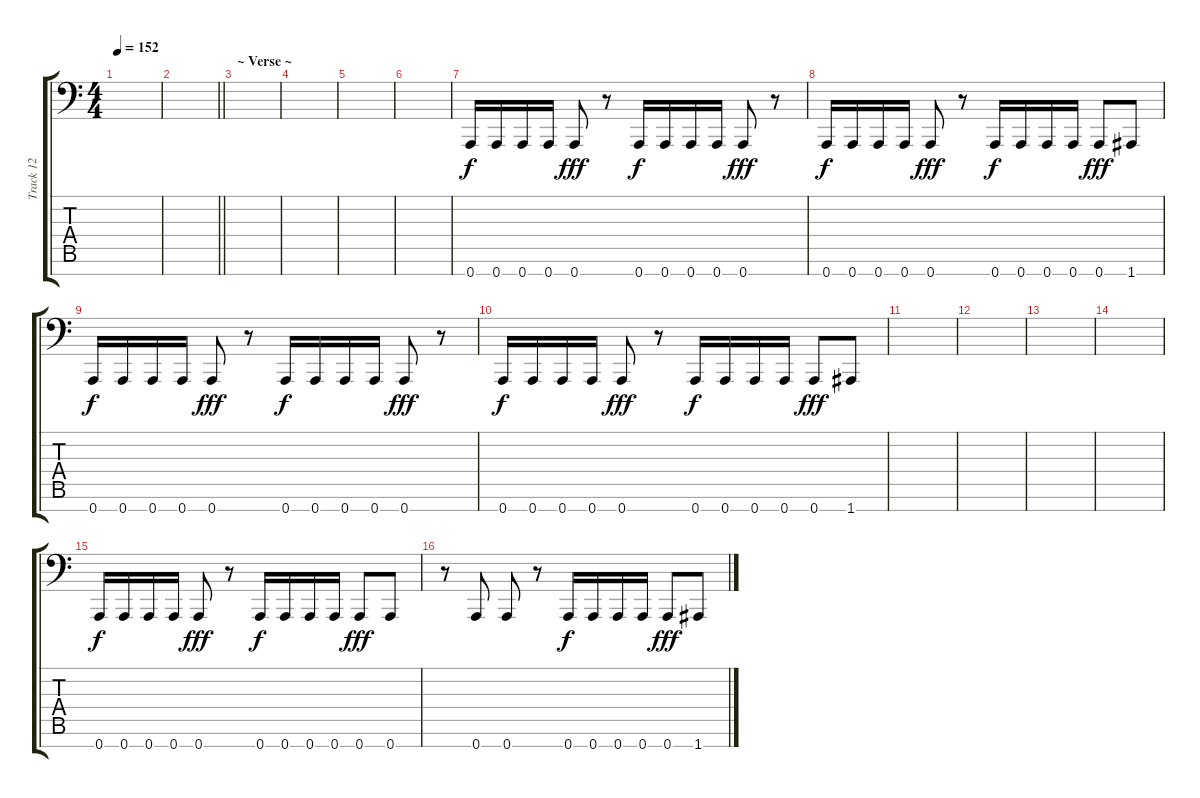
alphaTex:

\track ("Track 12" "Track 12") {instrument acousticgrandpiano}
\staff {score tabs}
\tuning (E4 B3 G3 D3 A2 E2 A1) {hide}
\ts (4 4)
\tempo 152
\clef f4
\ks c
|
\barLineRight lightlight
|
\section ("" "~ Verse ~")
|
|
|
|
0.7.16 0.7.16 0.7.16 0.7.16 0.7.8{dy fff} r.8 0.7.16{dy f} 0.7.16 0.7.16 0.7.16 0.7.8{dy fff} r.8 |
0.7.16{dy f} 0.7.16 0.7.16 0.7.16 0.7.8{dy fff} r.8 0.7.16{dy f} 0.7.16 0.7.16 0.7.16 0.7.8{dy fff} 1.7.8 |
0.7.16{dy f} 0.7.16 0.7.16 0.7.16 0.7.8{dy fff} r.8 0.7.16{dy f} 0.7.16 0.7.16 0.7.16 0.7.8{dy fff} r.8 |
0.7.16{dy f} 0.7.16 0.7.16 0.7.16 0.7.8{dy fff} r.8 0.7.16{dy f} 0.7.16 0.7.16 0.7.16 0.7.8{dy fff} 1.7.8 |
|
|
|
|
0.7.16{dy f} 0.7.16 0.7.16 0.7.16 0.7.8{dy fff} r.8 0.7.16{dy f} 0.7.16 0.7.16 0.7.16 0.7.8{dy fff} 0.7.8 |
r.8 0.7.8 0.7.8 r.8 0.7.16{dy f} 0.7.16 0.7.16 0.7.16 0.7.8{dy fff} 1.7.8
